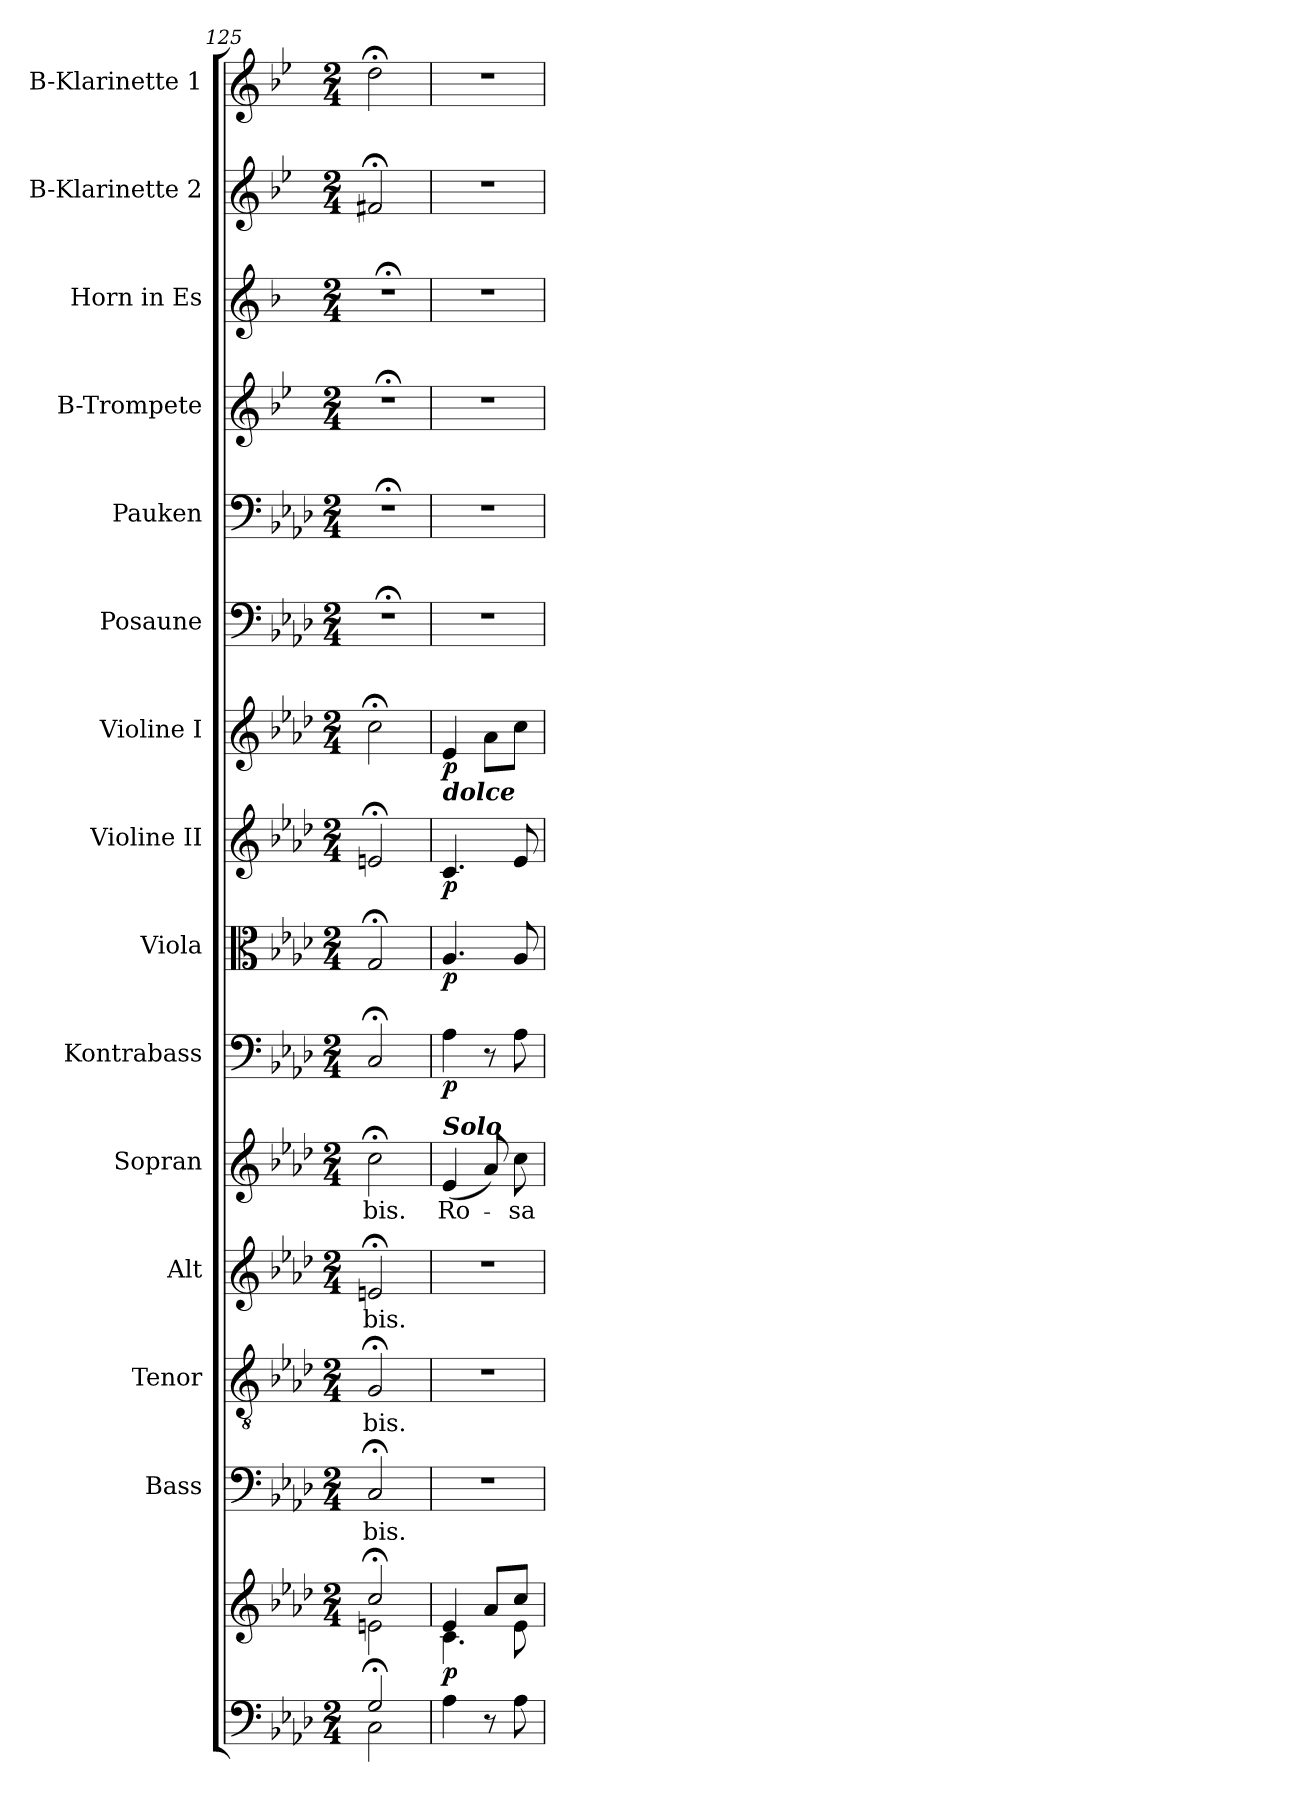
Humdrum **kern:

**kern	**kern	**dynam	**kern	**text	**kern	**text	**kern	**text	**kern	**text	**kern	**dynam	**kern	**dynam	**kern	**dynam	**kern	**dynam	**kern	**kern	**kern	**kern	**kern	**kern
*part15	*part15	*part15	*part14	*part14	*part13	*part13	*part12	*part12	*part11	*part11	*part10	*part10	*part9	*part9	*part8	*part8	*part7	*part7	*part6	*part5	*part4	*part3	*part2	*part1
*staff16	*staff15	*staff15/16	*staff14	*staff14	*staff13	*staff13	*staff12	*staff12	*staff11	*staff11	*staff10	*staff10	*staff9	*staff9	*staff8	*staff8	*staff7	*staff7	*staff6	*staff5	*staff4	*staff3	*staff2	*staff1
*	*	*	*I"Bass	*	*I"Tenor	*	*I"Alt	*	*I"Sopran	*	*I"Kontrabass	*	*I"Viola	*	*I"Violine II	*	*I"Violine I	*	*I"Posaune	*I"Pauken	*I"B-Trompete	*I"Horn in Es	*I"B-Klarinette 2	*I"B-Klarinette 1
*	*	*	*I'B.	*	*I'T.	*	*I'A.	*	*I'S.	*	*I'Kb.	*	*I'Vla.	*	*I'Vl. II	*	*I'Vl. I	*	*I'Pos.	*I'Pk.	*I'B Trp.	*	*I'B Kl. 2	*I'B Kl. 1
!!LO:PB:g=z
*clefF4	*clefG2	*	*clefF4	*	*clefGv2	*	*clefG2	*	*clefG2	*	*clefF4	*	*clefC3	*	*clefG2	*	*clefG2	*	*clefF4	*clefF4	*clefG2	*clefG2	*clefG2	*clefG2
*	*	*	*	*	*	*	*	*	*	*	*ITrd7c12	*	*	*	*	*	*	*	*	*	*ITrd1c2	*ITrd5c9	*ITrd1c2	*ITrd1c2
*k[b-e-a-d-]	*k[b-e-a-d-]	*	*k[b-e-a-d-]	*	*k[b-e-a-d-]	*	*k[b-e-a-d-]	*	*k[b-e-a-d-]	*	*k[b-e-a-d-]	*	*k[b-e-a-d-]	*	*k[b-e-a-d-]	*	*k[b-e-a-d-]	*	*k[b-e-a-d-]	*k[b-e-a-d-]	*k[b-e-a-d-]	*k[b-e-a-d-]	*k[b-e-a-d-]	*k[b-e-a-d-]
*A-:	*A-:	*	*A-:	*	*A-:	*	*A-:	*	*A-:	*	*A-:	*	*A-:	*	*A-:	*	*A-:	*	*A-:	*A-:	*A-:	*A-:	*A-:	*A-:
*M2/4	*M2/4	*	*M2/4	*	*M2/4	*	*M2/4	*	*M2/4	*	*M2/4	*	*M2/4	*	*M2/4	*	*M2/4	*	*M2/4	*M2/4	*M2/4	*M2/4	*M2/4	*M2/4
=125	=125	=125	=125	=125	=125	=125	=125	=125	=125	=125	=125	=125	=125	=125	=125	=125	=125	=125	=125	=125	=125	=125	=125	=125
*^	*^	*	*	*	*	*	*	*	*	*	*	*	*	*	*	*	*	*	*	*	*	*	*	*
!	!	!	!	!	!	!LO:LY:b	!	!LO:LY:b	!	!LO:LY:b	!	!LO:LY:b	!	!	!	!	!	!	!	!	!	!	!	!	!	!
2G;/	2C\	2cc;</	2en\	.	2C;</	-bis.	2G;</	-bis.	2en;</	-bis.	2cc;<\	-bis.	2CC;</	.	2G;</	.	2en;</	.	2cc;<\	.	2r;<	2r;<	2r;<	2r;<	2en;</	2cc;<\
=126	=126	=126	=126	=126	=126	=126	=126	=126	=126	=126	=126	=126	=126	=126	=126	=126	=126	=126	=126	=126	=126	=126	=126	=126	=126	=126
!	!	!	!	!	!	!	!	!	!	!	!	!	!	!	!	!	!	!	!LO:TX:b:Bi:t=dolce	!	!	!	!	!	!	!
!	!	!	!	!	!	!	!	!	!	!	!LO:TX:a:Bi:t=Solo	!	!	!	!	!	!	!	!	!	!	!	!	!	!	!
!	!	!	!	!LO:DY:b	!	!	!	!	!	!	!	!LO:LY:b	!	!LO:DY:b	!	!LO:DY:b	!	!LO:DY:b	!	!LO:DY:b	!	!	!	!	!	!
*v	*v	*	*	*	*	*	*	*	*	*	*	*	*	*	*	*	*	*	*	*	*	*	*	*	*	*
4A-\	4e-/	4.c\	p	2r	.	2r	.	2r	.	(<4e-/	Ro-	4AA-\	p	4.A-/	p	4.c/	p	4e-/	p	2r	2r	2r	2r	2r	2r
8r	8a-/L	.	.	.	.	.	.	.	.	8a-/)	.	8r	.	.	.	.	.	8a-\L	.	.	.	.	.	.	.
!	!	!	!	!	!	!	!	!	!	!	!LO:LY:b	!	!	!	!	!	!	!	!	!	!	!	!	!	!
8A-\	8cc/J	8e-\	.	.	.	.	.	.	.	8cc\	-sa	8AA-\	.	8A-/	.	8e-/	.	8cc\J	.	.	.	.	.	.	.
*	*v	*v	*	*	*	*	*	*	*	*	*	*	*	*	*	*	*	*	*	*	*	*	*	*	*
=	=	=	=	=	=	=	=	=	=	=	=	=	=	=	=	=	=	=	=	=	=	=	=	=
*-	*-	*-	*-	*-	*-	*-	*-	*-	*-	*-	*-	*-	*-	*-	*-	*-	*-	*-	*-	*-	*-	*-	*-	*-
